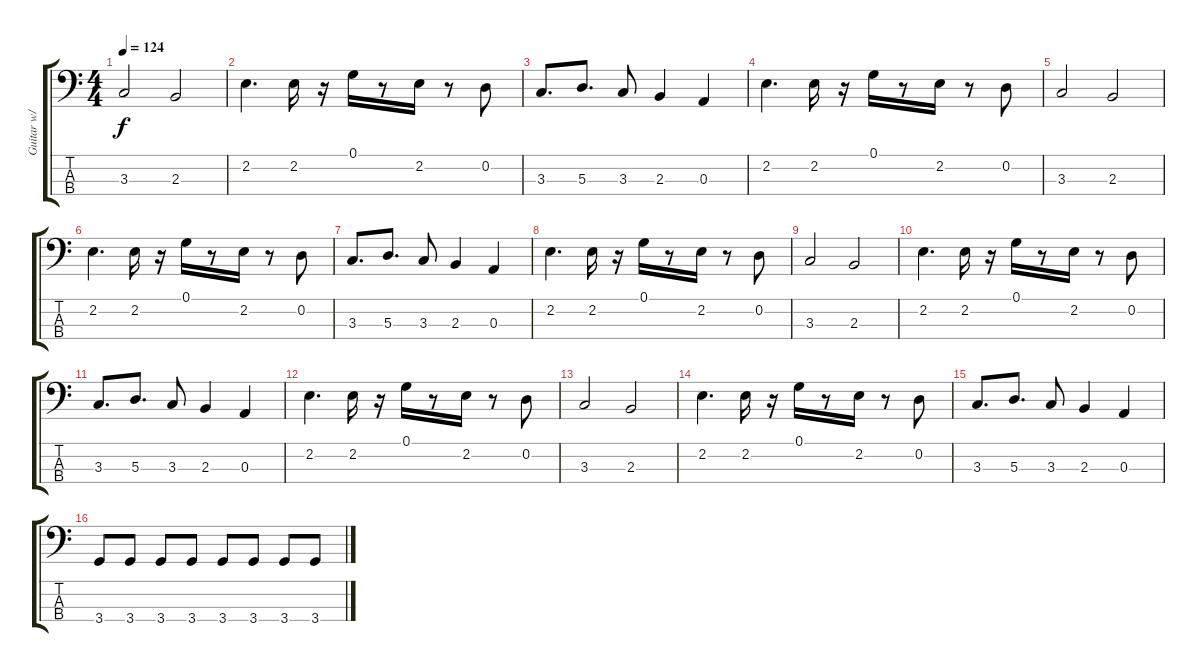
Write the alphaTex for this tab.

\track ("Guitar w/ Octave Bass" "Guitar w/ ") {instrument electricguitarmuted}
\staff {score tabs}
\tuning (G2 D2 A1 E1) {hide}
\ts (4 4)
\tempo 124
\clef f4
\ks c
3.3.2{dy f} 2.3.2 |
2.2.4{d} 2.2.16 r.16 0.1.16 r.8 2.2.16 r.8 0.2.8 |
3.3.8{d} 5.3.8{d} 3.3.8 2.3.4 0.3.4 |
2.2.4{d} 2.2.16 r.16 0.1.16 r.8 2.2.16 r.8 0.2.8 |
3.3.2 2.3.2 |
2.2.4{d} 2.2.16 r.16 0.1.16 r.8 2.2.16 r.8 0.2.8 |
3.3.8{d} 5.3.8{d} 3.3.8 2.3.4 0.3.4 |
2.2.4{d} 2.2.16 r.16 0.1.16 r.8 2.2.16 r.8 0.2.8 |
3.3.2 2.3.2 |
2.2.4{d} 2.2.16 r.16 0.1.16 r.8 2.2.16 r.8 0.2.8 |
3.3.8{d} 5.3.8{d} 3.3.8 2.3.4 0.3.4 |
2.2.4{d} 2.2.16 r.16 0.1.16 r.8 2.2.16 r.8 0.2.8 |
3.3.2 2.3.2 |
2.2.4{d} 2.2.16 r.16 0.1.16 r.8 2.2.16 r.8 0.2.8 |
3.3.8{d} 5.3.8{d} 3.3.8 2.3.4 0.3.4 |
3.4.8 3.4.8 3.4.8 3.4.8 3.4.8 3.4.8 3.4.8 3.4.8
